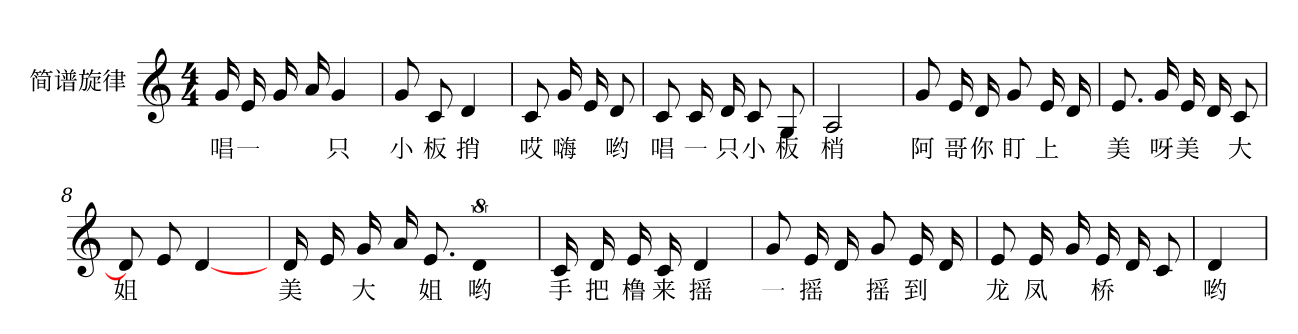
**kern	**text
*part1	*part1
*staff1	*staff1
*I"简谱旋律	*
*k[]	*
*M4/4	*
=1	=1
16g	唱
16e	一
16g	.
16a	.
4g	只
=2	=2
8g	小
8c	板
4d	捎
=3	=3
8c	哎
16g	嗨
16e	.
8d	哟
=4	=4
8c	唱
16c	一
16d	只
8c	小
8G	板
=5	=5
2A	梢
=6	=6
8g	阿
16e	哥
16d	你
8g	盯
16e	上
16d	.
=7	=7
8.e	美
16g	呀
16e	美
16d	.
8c	大
=8	=8
8d]	姐
8e	.
!LO:N:vis=4	!
[4.d	.
=9	=9
16d	美
16e	.
16g	大
16a	.
8.e	姐
!LO:N:vis=4	!
16%5d	哟
=10	=10
16c	手
16d	把
16e	橹
16c	来
4d	摇
=11	=11
8g	一
16e	摇
16d	.
8g	摇
16e	到
16d	.
=12	=12
8e	龙
16e	凤
16g	.
16e	桥
16d	.
8c	.
=13	=13
4d	哟
=	=
*-	*-
